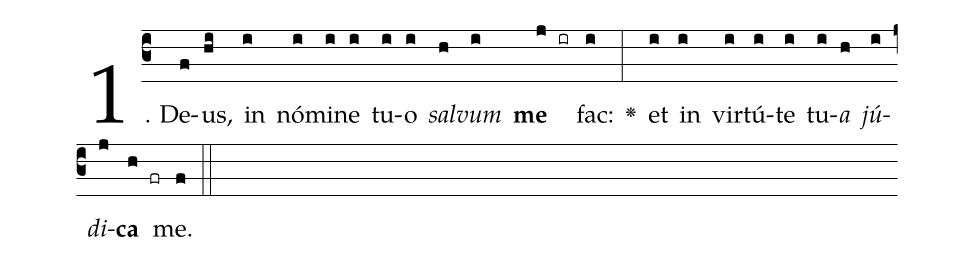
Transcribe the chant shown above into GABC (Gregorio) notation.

%%
(c3)1. De(f)us,(hi) in(i) nó(i)mi(i)ne(i) tu(i)o(i) <i>sal</i>(h)<i>vum</i>(i) <b>me</b>(j ir) fac:(i) <v>\greheightstar</v>(:) et(i) in(i) vir(i)tú(i)te(i) tu(i)<i>a</i>(h) <i>jú</i>(i)<i>di</i>(j)<b>ca</b>(h fr) me.(f) (::)
%<i>Flex :</i>()  ad(i)vér(i)sum(h) me, †(h. i i i  ::)

%E(i) u(h) o(i) u(j) a(h) e.(f) (::)
